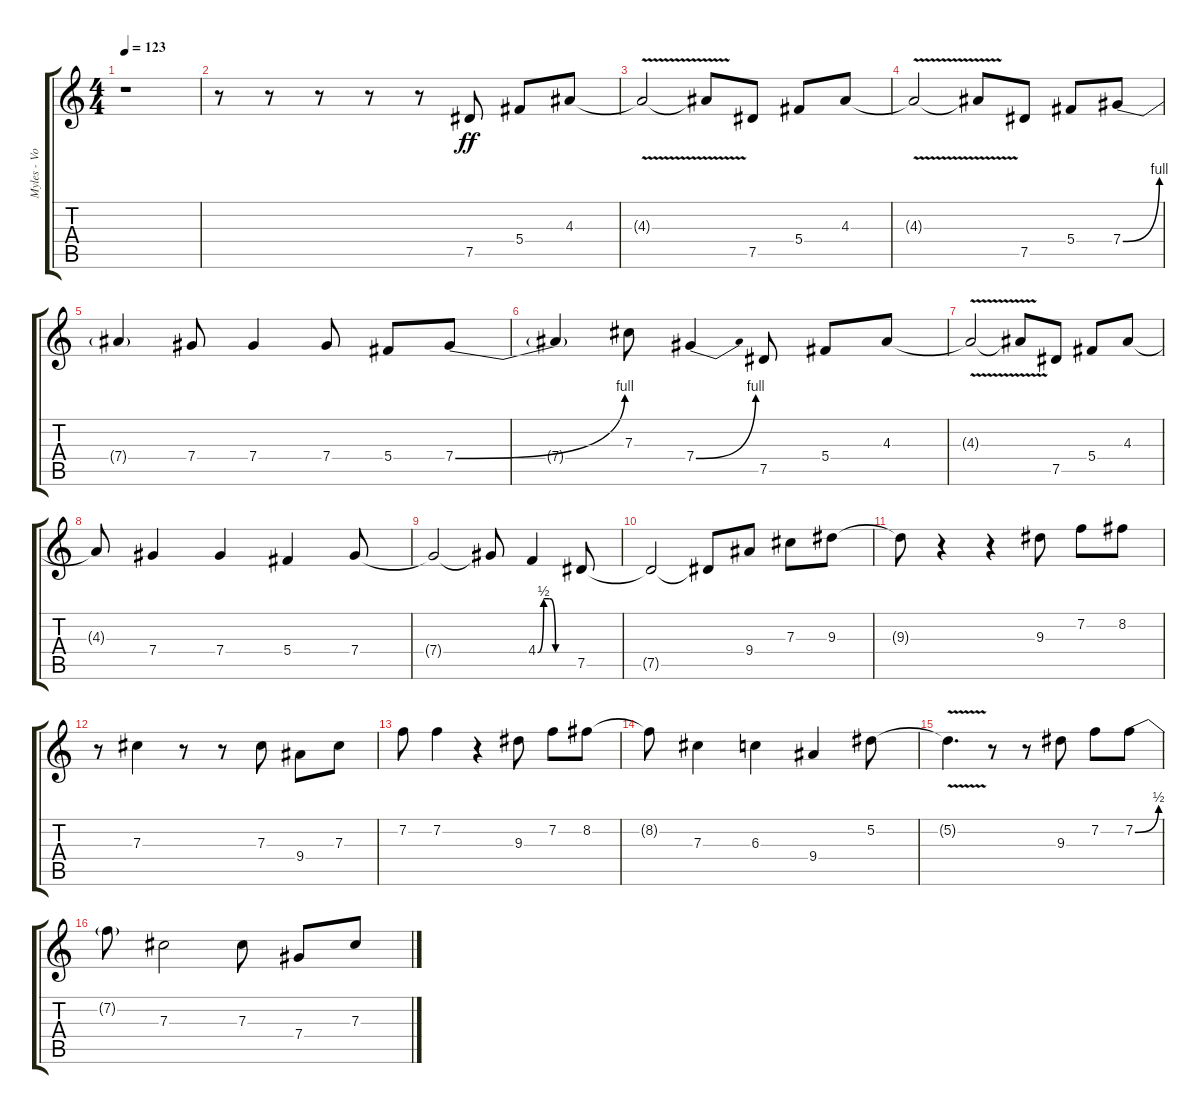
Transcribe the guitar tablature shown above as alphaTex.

\track ("Myles - Voice" "Myles - Vo") {instrument overdrivenguitar}
\staff {score tabs}
\tuning (Eb4 Bb3 Gb3 Db3 Ab2 Eb2) {hide}
\ts (4 4)
\tempo 123
\clef g2
\ks c
r.1{dy ff} |
r.8 r.8 r.8 r.8 r.8 7.5.8 5.4.8 4.3.8 |
4.3{v t}.2 4.3{t}.8 7.5.8 5.4.8 4.3.8 |
4.3{v t}.2 4.3{t}.8 7.5.8 5.4.8 7.4{be (bend 0 0 60 4)}.8 |
7.4{t}.4 7.4.8 7.4.4 7.4.8 5.4.8 7.4{be (bend 0 0 60 4)}.8 |
7.4{t}.4 7.3.8 7.4{be (bend 0 0 60 4)}.4 7.5.8 5.4.8 4.3.8 |
4.3{v t}.2 4.3{t}.8 7.5.8 5.4.8 4.3.8 |
4.3{t}.8 7.4.4 7.4.4 5.4.4 7.4.8 |
7.4{t}.2 7.4{t}.8 4.4{be (custom 0 0 10 2 20 2 30 0 60 0)}.4 7.5.8 |
7.5{t}.2 7.5{t}.8 9.4.8 7.3.8 9.3.8 |
9.3{t}.8 r.4 r.4 9.3.8 7.2.8 8.2.8 |
r.8 7.3.4 r.8 r.8 7.3.8 9.4.8 7.3.8 |
7.2.8 7.2.4 r.4 9.3.8 7.2.8 8.2.8 |
8.2{t}.8 7.3.4 6.3.4 9.4.4 5.2.8 |
5.2{v t}.4{d} r.8 r.8 9.3.8 7.2.8 7.2{be (bend 0 0 60 2)}.8 |
7.2{t}.8 7.3.2 7.3.8 7.4.8 7.3.8
